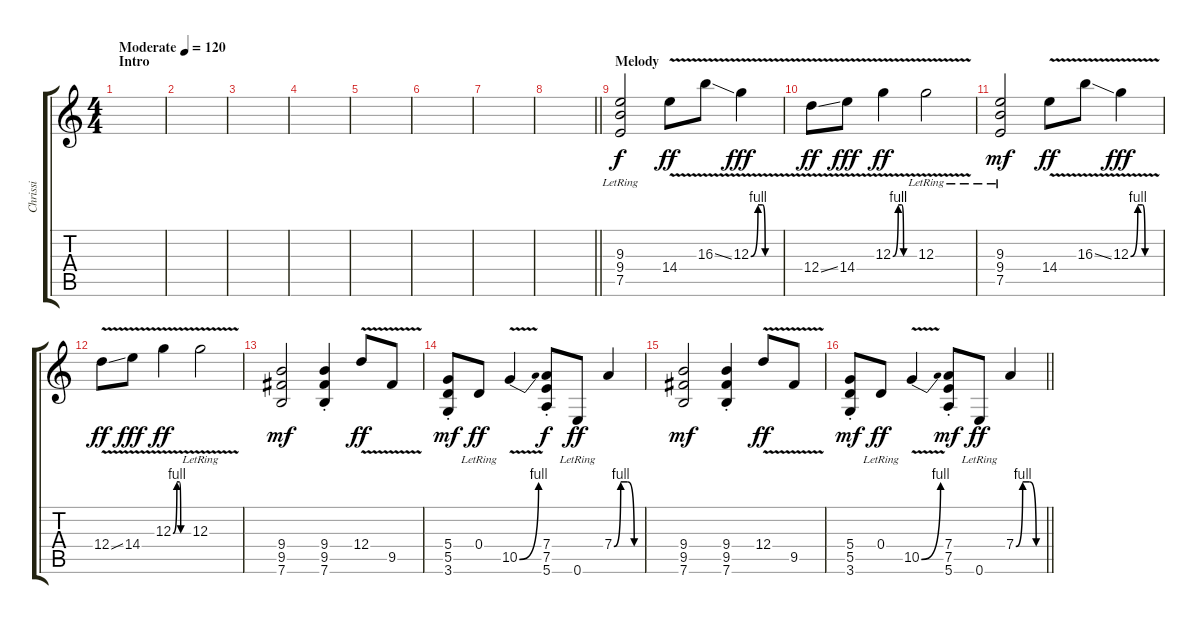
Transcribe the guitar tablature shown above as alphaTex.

\track ("Chrissi" "Chrissi") {instrument acousticguitarsteel}
\staff {score tabs}
\tuning (E4 B3 G3 D3 A2 E2) {hide}
\ts (4 4)
\section ("" "Intro")
\tempo (120 "Moderate")
\clef g2
\ks c
|
|
|
|
|
|
|
\barLineRight lightlight
|
\section ("" "Melody")
(9.3{lr} 9.4{lr} 7.5{lr}).2 14.4{v}.8{dy ff} 16.3{v ss}.8 12.3{be (custom 0 0 15 4 25 4 30 0 60 0) v}.4{dy fff} |
12.4{v ss}.8{dy ff} 14.4{v}.8{dy fff} 12.3{be (custom 0 0 15 4 25 4 30 0 60 0) v}.4{dy ff} 12.3{v lr}.2 |
(9.3{lr} 9.4{lr} 7.5{lr}).2{dy mf} 14.4{v}.8{dy ff} 16.3{v ss}.8 12.3{be (custom 0 0 15 4 25 4 30 0 60 0) v}.4{dy fff} |
12.4{v ss}.8{dy ff} 14.4{v}.8{dy fff} 12.3{be (custom 0 0 15 4 25 4 30 0 60 0) v}.4{dy ff} 12.3{v lr}.2 |
(9.4 9.5 7.6).2{dy mf} (9.4{st} 9.5{st} 7.6{st}).4 12.4{v}.8{dy ff} 9.5{v}.8 |
(5.4{st} 5.5{st} 3.6{st}).8{dy mf} 0.4{lr}.8{dy ff} 10.5{be (bend 0 0 60 4) v}.4 (7.4{st} 7.5{st} 5.6{st}).8{dy f} 0.6{lr}.8{dy ff} 7.4{be (custom 0 0 15 4 30 4 45 0 60 0)}.4 |
(9.4 9.5 7.6).2{dy mf} (9.4{st} 9.5{st} 7.6{st}).4 12.4{v}.8{dy ff} 9.5{v}.8 |
\barLineRight lightlight
(5.4{st} 5.5{st} 3.6{st}).8{dy mf} 0.4{lr}.8{dy ff} 10.5{be (bend 0 0 60 4) v}.4 (7.4{st} 7.5{st} 5.6{st}).8{dy mf} 0.6{lr}.8{dy ff} 7.4{be (custom 0 0 15 4 30 4 45 0 60 0)}.4
